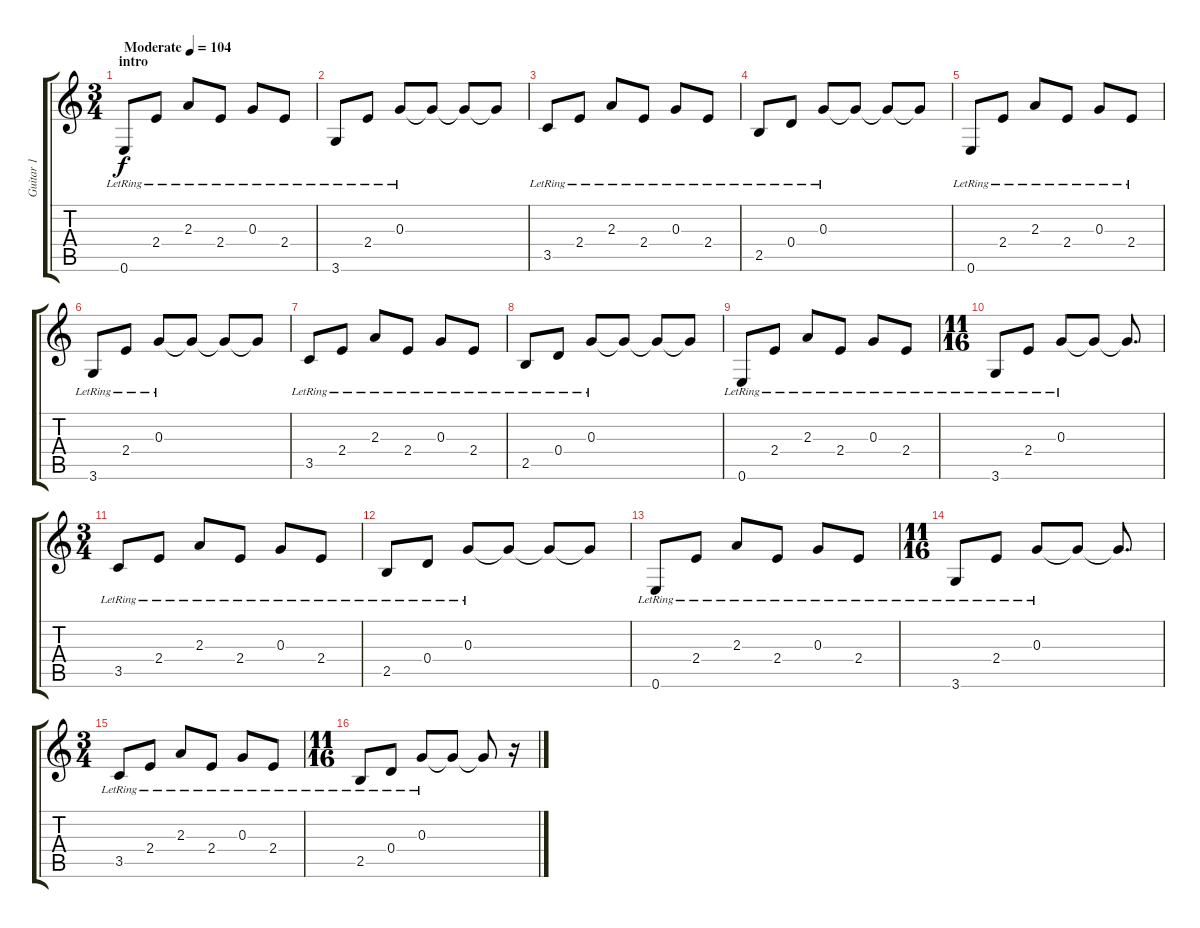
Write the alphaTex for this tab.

\track ("Guitar 1" "Guitar 1") {instrument acousticguitarsteel}
\staff {score tabs}
\tuning (E4 B3 G3 D3 A2 E2) {hide}
\ts (3 4)
\section ("" "intro")
\tempo (104 "Moderate")
\clef g2
\ks c
0.6{lr}.8{dy f volume 10 instrument acousticguitarsteel} 2.4{lr}.8 2.3{lr}.8 2.4{lr}.8 0.3{lr}.8 2.4{lr}.8 |
3.6{lr}.8 2.4{lr}.8 0.3{lr}.8 0.3{t}.8 0.3{t}.8 0.3{t}.8 |
3.5{lr}.8 2.4{lr}.8 2.3{lr}.8 2.4{lr}.8 0.3{lr}.8 2.4{lr}.8 |
2.5{lr}.8 0.4{lr}.8 0.3{lr}.8 0.3{t}.8 0.3{t}.8 0.3{t}.8 |
0.6{lr}.8 2.4{lr}.8 2.3{lr}.8 2.4{lr}.8 0.3{lr}.8 2.4{lr}.8 |
3.6{lr}.8 2.4{lr}.8 0.3{lr}.8 0.3{t}.8 0.3{t}.8 0.3{t}.8 |
3.5{lr}.8 2.4{lr}.8 2.3{lr}.8 2.4{lr}.8 0.3{lr}.8 2.4{lr}.8 |
2.5{lr}.8 0.4{lr}.8 0.3{lr}.8 0.3{t}.8 0.3{t}.8 0.3{t}.8 |
0.6{lr}.8 2.4{lr}.8 2.3{lr}.8 2.4{lr}.8 0.3{lr}.8 2.4{lr}.8 |
\ts (11 16)
3.6{lr}.8 2.4{lr}.8 0.3{lr}.8 0.3{t}.8 0.3{t}.8{d} |
\ts (3 4)
3.5{lr}.8 2.4{lr}.8 2.3{lr}.8 2.4{lr}.8 0.3{lr}.8 2.4{lr}.8 |
2.5{lr}.8 0.4{lr}.8 0.3{lr}.8 0.3{t}.8 0.3{t}.8 0.3{t}.8 |
0.6{lr}.8 2.4{lr}.8 2.3{lr}.8 2.4{lr}.8 0.3{lr}.8 2.4{lr}.8 |
\ts (11 16)
3.6{lr}.8 2.4{lr}.8 0.3{lr}.8 0.3{t}.8 0.3{t}.8{d} |
\ts (3 4)
3.5{lr}.8 2.4{lr}.8 2.3{lr}.8 2.4{lr}.8 0.3{lr}.8 2.4{lr}.8 |
\ts (11 16)
2.5{lr}.8 0.4{lr}.8 0.3{lr}.8 0.3{t}.8 0.3{t}.8 r.16
